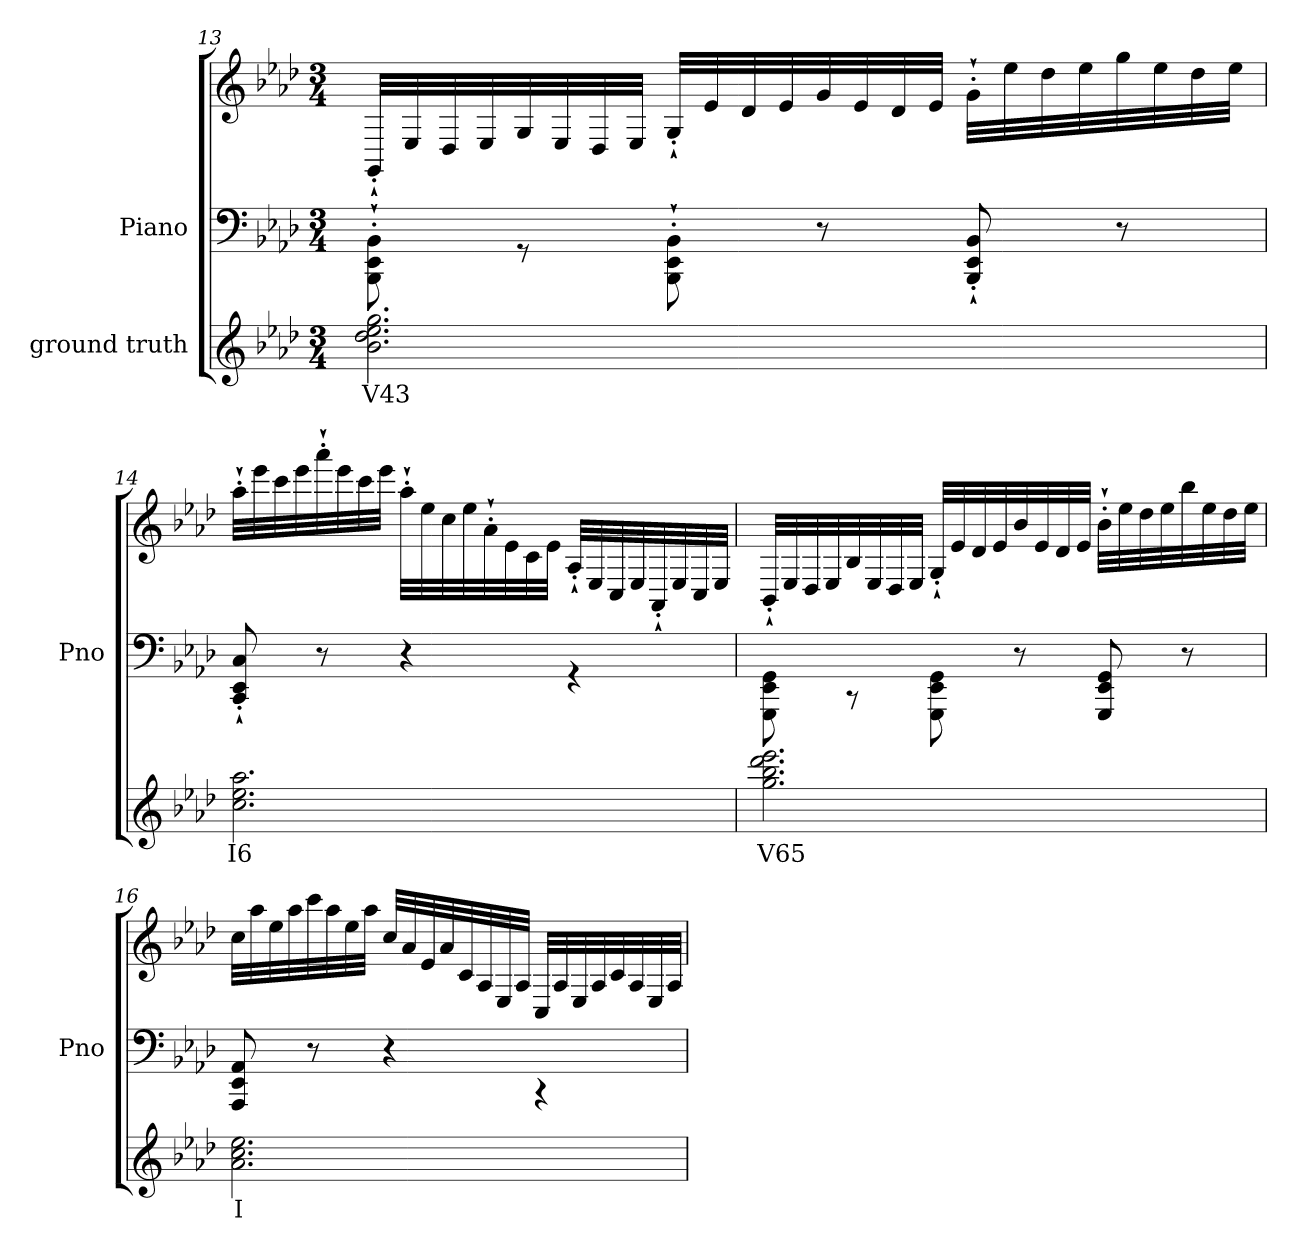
**kern	**text	**kern	**kern
*part2	*part2	*part1	*part1
*staff3	*staff3	*staff2	*staff1
*I"ground truth	*	*I"Piano	*
*	*	*I'Pno	*
!!LO:LB:g=z
*	*	*clefF4	*clefG2
*k[b-e-a-d-]	*	*k[b-e-a-d-]	*k[b-e-a-d-]
*A-:	*	*A-:	*A-:
*M3/4	*	*M3/4	*M3/4
=13	=13	=13	=13
2.b- 2.dd- 2.ee- 2.gg	V43	8BBB-\'` 8EE-\'` 8BB-\'`	32GG'`/LLL
.	.	.	32E-/
.	.	.	32D-/
.	.	.	32E-/
.	.	8rGG	32G/
.	.	.	32E-/
.	.	.	32D-/
.	.	.	32E-/JJJ
.	.	8BBB-\'` 8EE-\'` 8BB-\'`	32G'`/LLL
.	.	.	32e-/
.	.	.	32d-/
.	.	.	32e-/
.	.	8r	32g/
.	.	.	32e-/
.	.	.	32d-/
.	.	.	32e-/JJJ
.	.	8BBB-/'` 8EE-/'` 8BB-/'`	32g'`\LLL
.	.	.	32ee-\
.	.	.	32dd-\
.	.	.	32ee-\
.	.	8r	32gg\
.	.	.	32ee-\
.	.	.	32dd-\
.	.	.	32ee-\JJJ
!!LO:PB:g=z
=14	=14	=14	=14
2.cc 2.ee- 2.aa-	I6	8CC/'` 8EE-/'` 8C/'`	32aa-'`\LLL
.	.	.	32eee-\
.	.	.	32ccc\
.	.	.	32eee-\
.	.	8r	32aaa-'`\
.	.	.	32eee-\
.	.	.	32ccc\
.	.	.	32eee-\JJJ
.	.	4r	32aa-'`\LLL
.	.	.	32ee-\
.	.	.	32cc\
.	.	.	32ee-\
.	.	.	32a-'`\
.	.	.	32e-\
.	.	.	32c\
.	.	.	32e-\JJJ
.	.	4rGG	32A-'`/LLL
.	.	.	32E-/
.	.	.	32C/
.	.	.	32E-/
.	.	.	32AA-'`/
.	.	.	32E-/
.	.	.	32C/
.	.	.	32E-/JJJ
!!LO:LB:g=z
=15	=15	=15	=15
2.gg 2.bb- 2.ddd- 2.eee-	V65	8GGG\ 8EE-\ 8GG\	32BB-'`/LLL
.	.	.	32E-/
.	.	.	32D-/
.	.	.	32E-/
.	.	8rCC	32B-/
.	.	.	32E-/
.	.	.	32D-/
.	.	.	32E-/JJJ
.	.	8GGG\ 8EE-\ 8GG\	32G'`/LLL
.	.	.	32e-/
.	.	.	32d-/
.	.	.	32e-/
.	.	8r	32b-/
.	.	.	32e-/
.	.	.	32d-/
.	.	.	32e-/JJJ
.	.	8GGG/ 8EE-/ 8GG/	32b-'`\LLL
.	.	.	32ee-\
.	.	.	32dd-\
.	.	.	32ee-\
.	.	8r	32bb-\
.	.	.	32ee-\
.	.	.	32dd-\
.	.	.	32ee-\JJJ
!!LO:LB:g=z
=16	=16	=16	=16
2.a- 2.cc 2.ee-	I	8AAA-/ 8EE-/ 8AA-/	32cc\LLL
.	.	.	32aa-\
.	.	.	32ee-\
.	.	.	32aa-\
.	.	8r	32ccc\
.	.	.	32aa-\
.	.	.	32ee-\
.	.	.	32aa-\JJJ
.	.	4r	32cc/LLL
.	.	.	32a-/
.	.	.	32e-/
.	.	.	32a-/
.	.	.	32c/
.	.	.	32A-/
.	.	.	32E-/
.	.	.	32A-/JJJ
.	.	4rCC	32C/LLL
.	.	.	32A-/
.	.	.	32E-/
.	.	.	32A-/
.	.	.	32c/
.	.	.	32A-/
.	.	.	32E-/
.	.	.	32A-/JJJ
=	=	=	=
*-	*-	*-	*-
